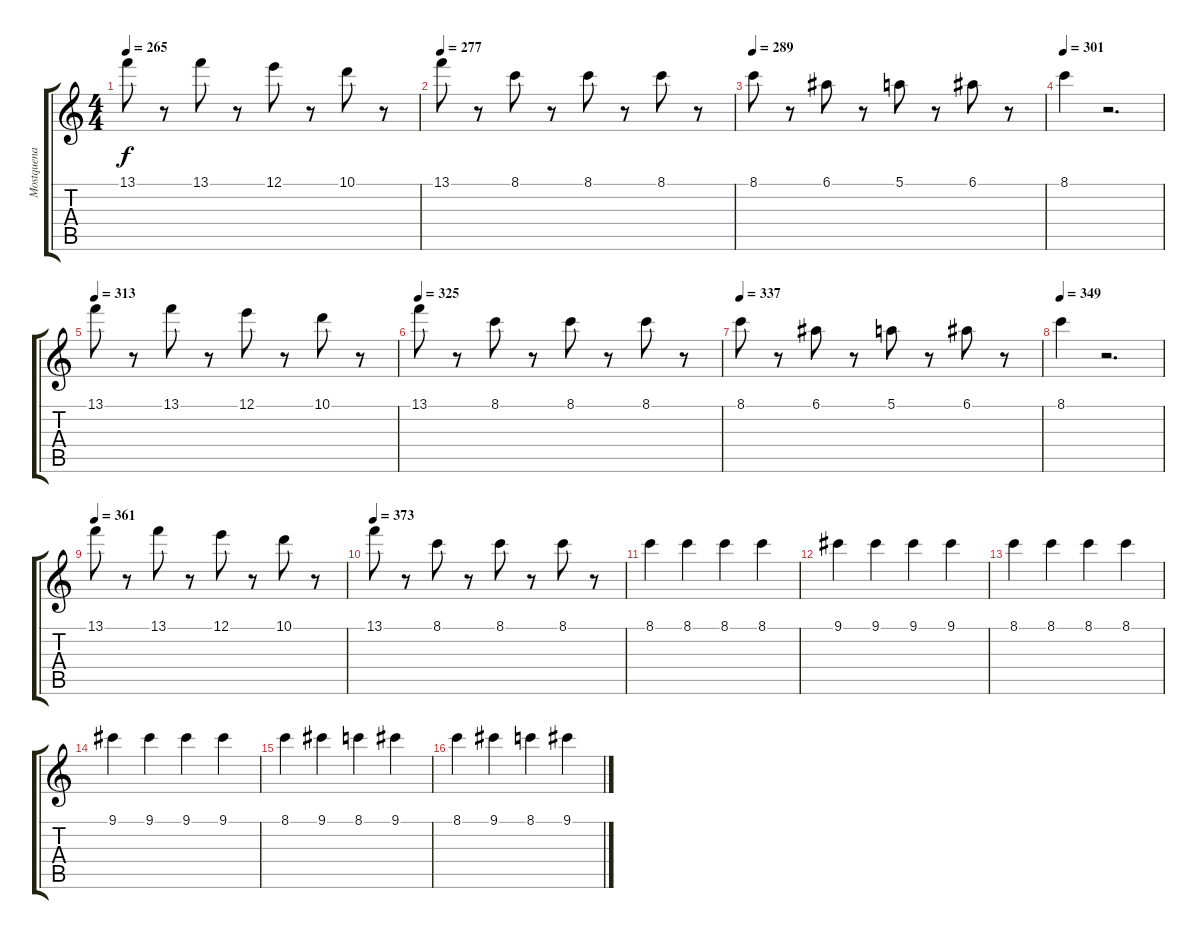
\track ("Mostquena" "Mostquena") {instrument overdrivenguitar}
\staff {score tabs}
\tuning (E4 B3 G3 D3 A2 E2) {hide}
\ts (4 4)
\tempo 265
\clef g2
\ks c
13.1.8{dy f} r.8 13.1.8 r.8 12.1.8 r.8 10.1.8 r.8 |
\tempo 277
13.1.8 r.8 8.1.8 r.8 8.1.8 r.8 8.1.8 r.8 |
\tempo 289
8.1.8 r.8 6.1.8 r.8 5.1.8 r.8 6.1.8 r.8 |
\tempo 301
8.1.4 r.2{d} |
\tempo 313
13.1.8 r.8 13.1.8 r.8 12.1.8 r.8 10.1.8 r.8 |
\tempo 325
13.1.8 r.8 8.1.8 r.8 8.1.8 r.8 8.1.8 r.8 |
\tempo 337
8.1.8 r.8 6.1.8 r.8 5.1.8 r.8 6.1.8 r.8 |
\tempo 349
8.1.4 r.2{d} |
\tempo 361
13.1.8 r.8 13.1.8 r.8 12.1.8 r.8 10.1.8 r.8 |
\tempo 373
13.1.8 r.8 8.1.8 r.8 8.1.8 r.8 8.1.8 r.8 |
8.1.4 8.1.4 8.1.4 8.1.4 |
9.1.4 9.1.4 9.1.4 9.1.4 |
8.1.4 8.1.4 8.1.4 8.1.4 |
9.1.4 9.1.4 9.1.4 9.1.4 |
8.1.4 9.1.4 8.1.4 9.1.4 |
8.1.4 9.1.4 8.1.4 9.1.4
